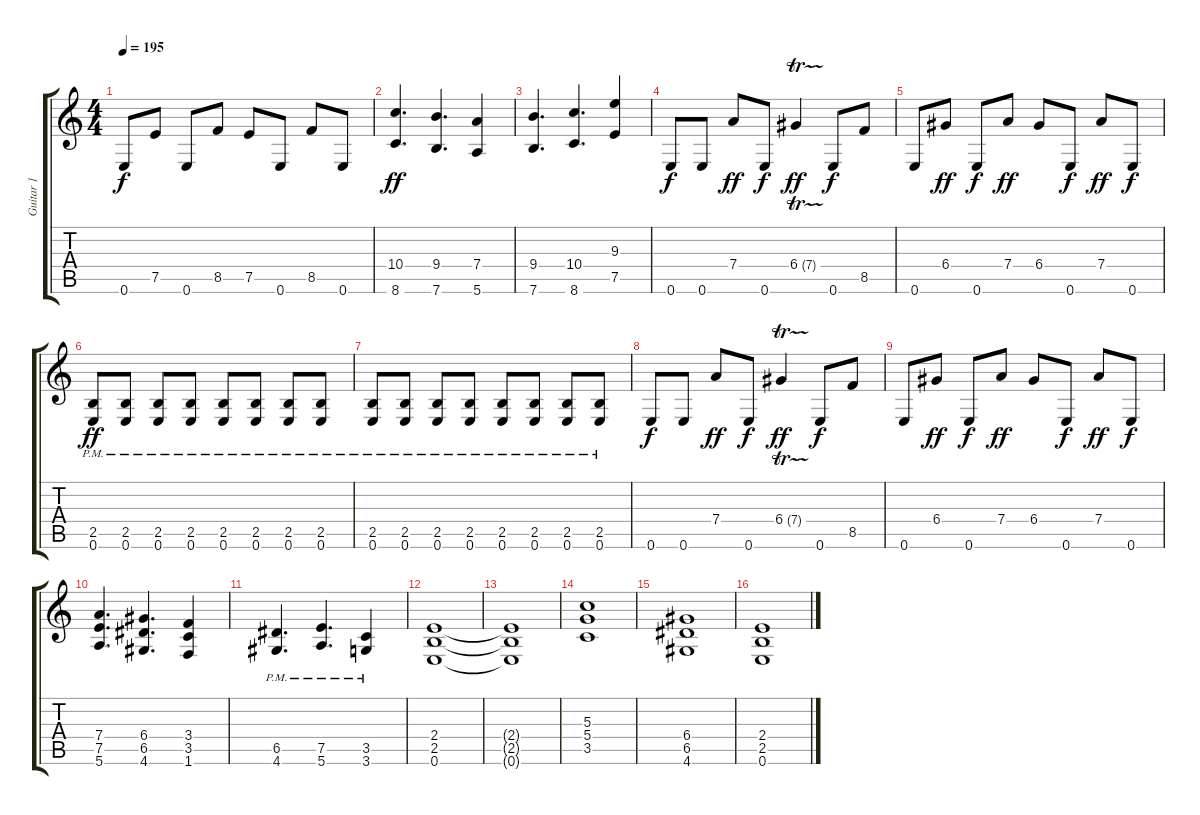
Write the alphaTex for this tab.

\track ("Guitar 1" "Guitar 1") {instrument distortionguitar}
\staff {score tabs}
\tuning (E4 B3 G3 D3 A2 E2) {hide}
\ts (4 4)
\tempo 195
\clef g2
\ks c
0.6.8{dy f} 7.5.8 0.6.8 8.5.8 7.5.8 0.6.8 8.5.8 0.6.8 |
(10.4 8.6).4{d dy ff} (9.4 7.6).4{d} (7.4 5.6).4 |
(9.4 7.6).4{d} (10.4 8.6).4{d} (9.3 7.5).4 |
0.6.8{dy f} 0.6.8 7.4.8{dy ff} 0.6.8{dy f} 6.4{tr (7 16)}.4{dy ff} 0.6.8{dy f} 8.5.8 |
0.6.8 6.4.8{dy ff} 0.6.8{dy f} 7.4.8{dy ff} 6.4.8 0.6.8{dy f} 7.4.8{dy ff} 0.6.8{dy f} |
(2.5 0.6{pm}).8{dy ff} (2.5 0.6{pm}).8 (2.5 0.6{pm}).8 (2.5 0.6{pm}).8 (2.5 0.6{pm}).8 (2.5 0.6{pm}).8 (2.5 0.6{pm}).8 (2.5 0.6{pm}).8 |
(2.5 0.6{pm}).8 (2.5 0.6{pm}).8 (2.5 0.6{pm}).8 (2.5 0.6{pm}).8 (2.5 0.6{pm}).8 (2.5 0.6{pm}).8 (2.5 0.6{pm}).8 (2.5 0.6{pm}).8 |
0.6.8{dy f} 0.6.8 7.4.8{dy ff} 0.6.8{dy f} 6.4{tr (7 16)}.4{dy ff} 0.6.8{dy f} 8.5.8 |
0.6.8 6.4.8{dy ff} 0.6.8{dy f} 7.4.8{dy ff} 6.4.8 0.6.8{dy f} 7.4.8{dy ff} 0.6.8{dy f} |
(7.4 7.5 5.6).4{d} (6.4 6.5 4.6).4{d} (3.4 3.5 1.6).4 |
(6.5{pm} 4.6).4{d} (7.5 5.6{pm}).4{d} (3.5 3.6{pm}).4 |
(2.4 2.5 0.6).1 |
(2.4{t} 2.5{t} 0.6{t}).1 |
(5.3 5.4 3.5).1 |
(6.4 6.5 4.6).1 |
(2.4 2.5 0.6).1
